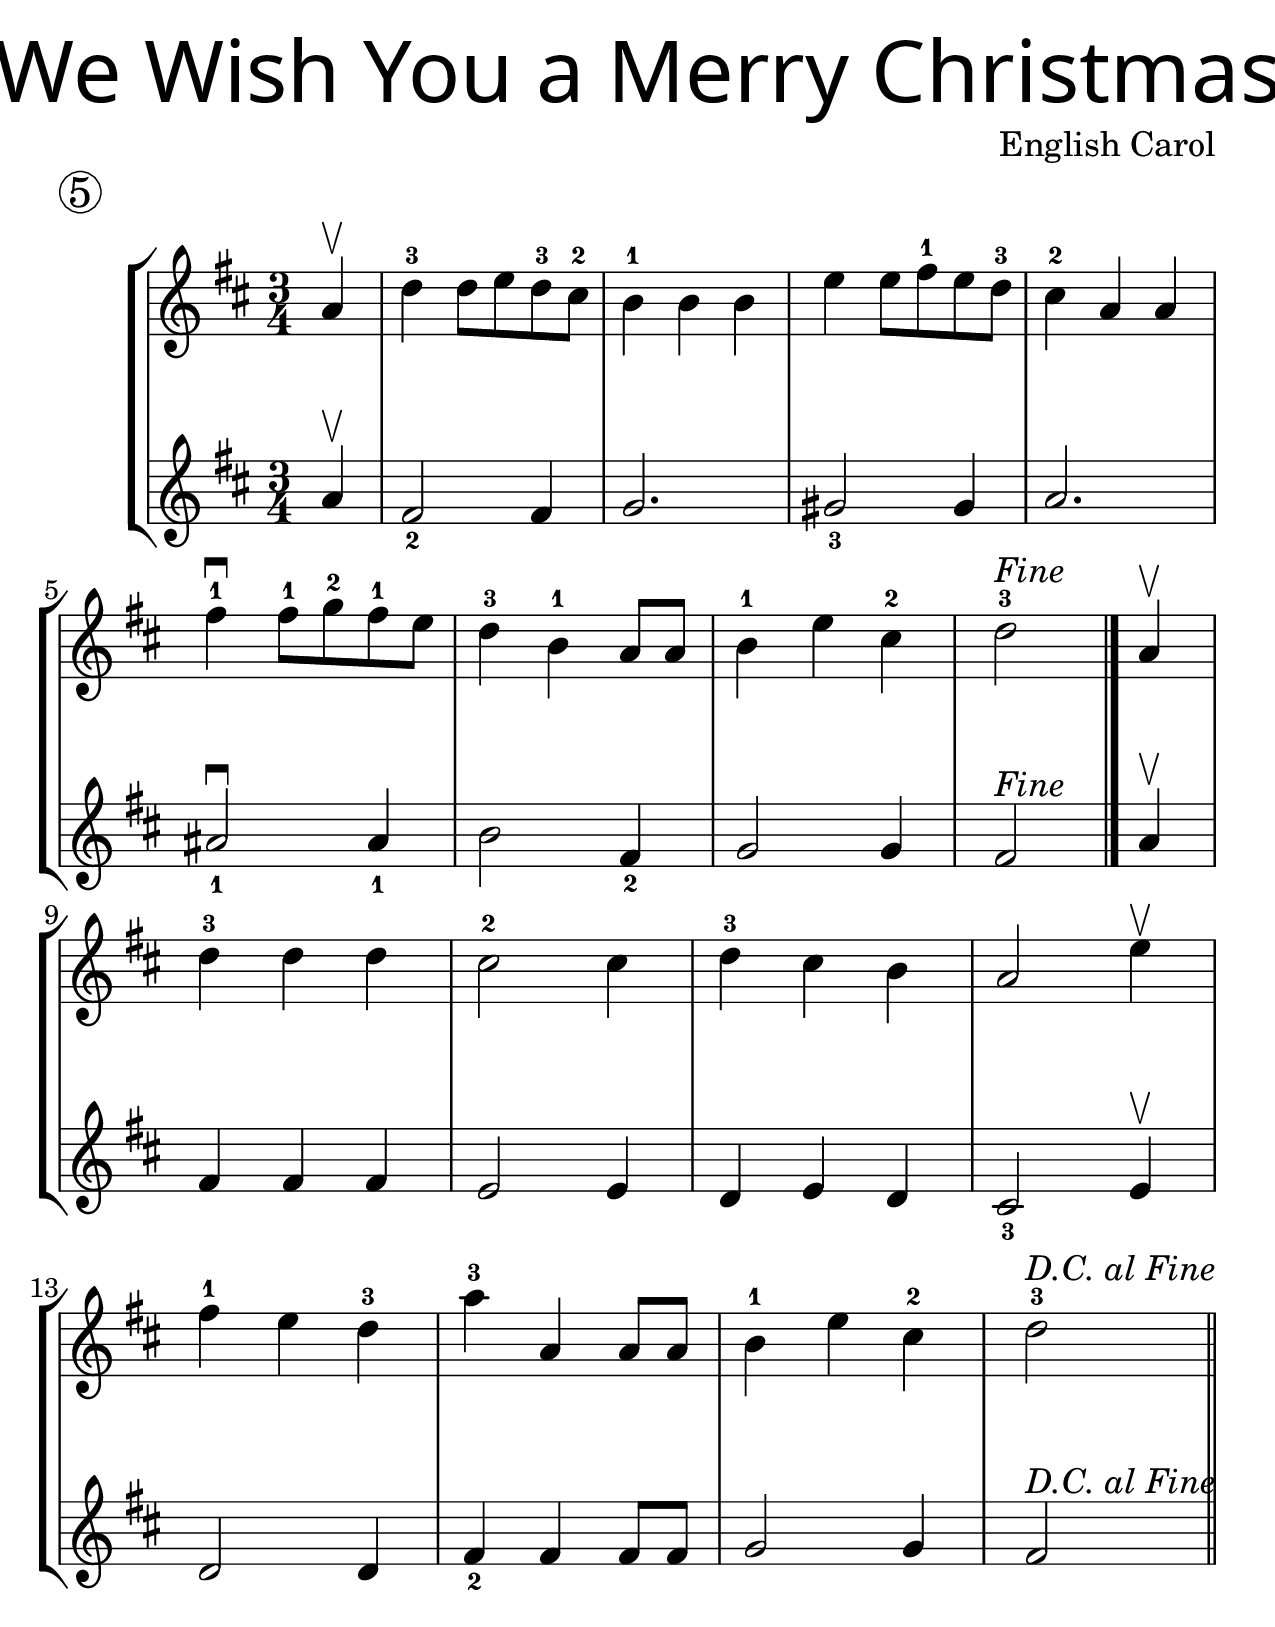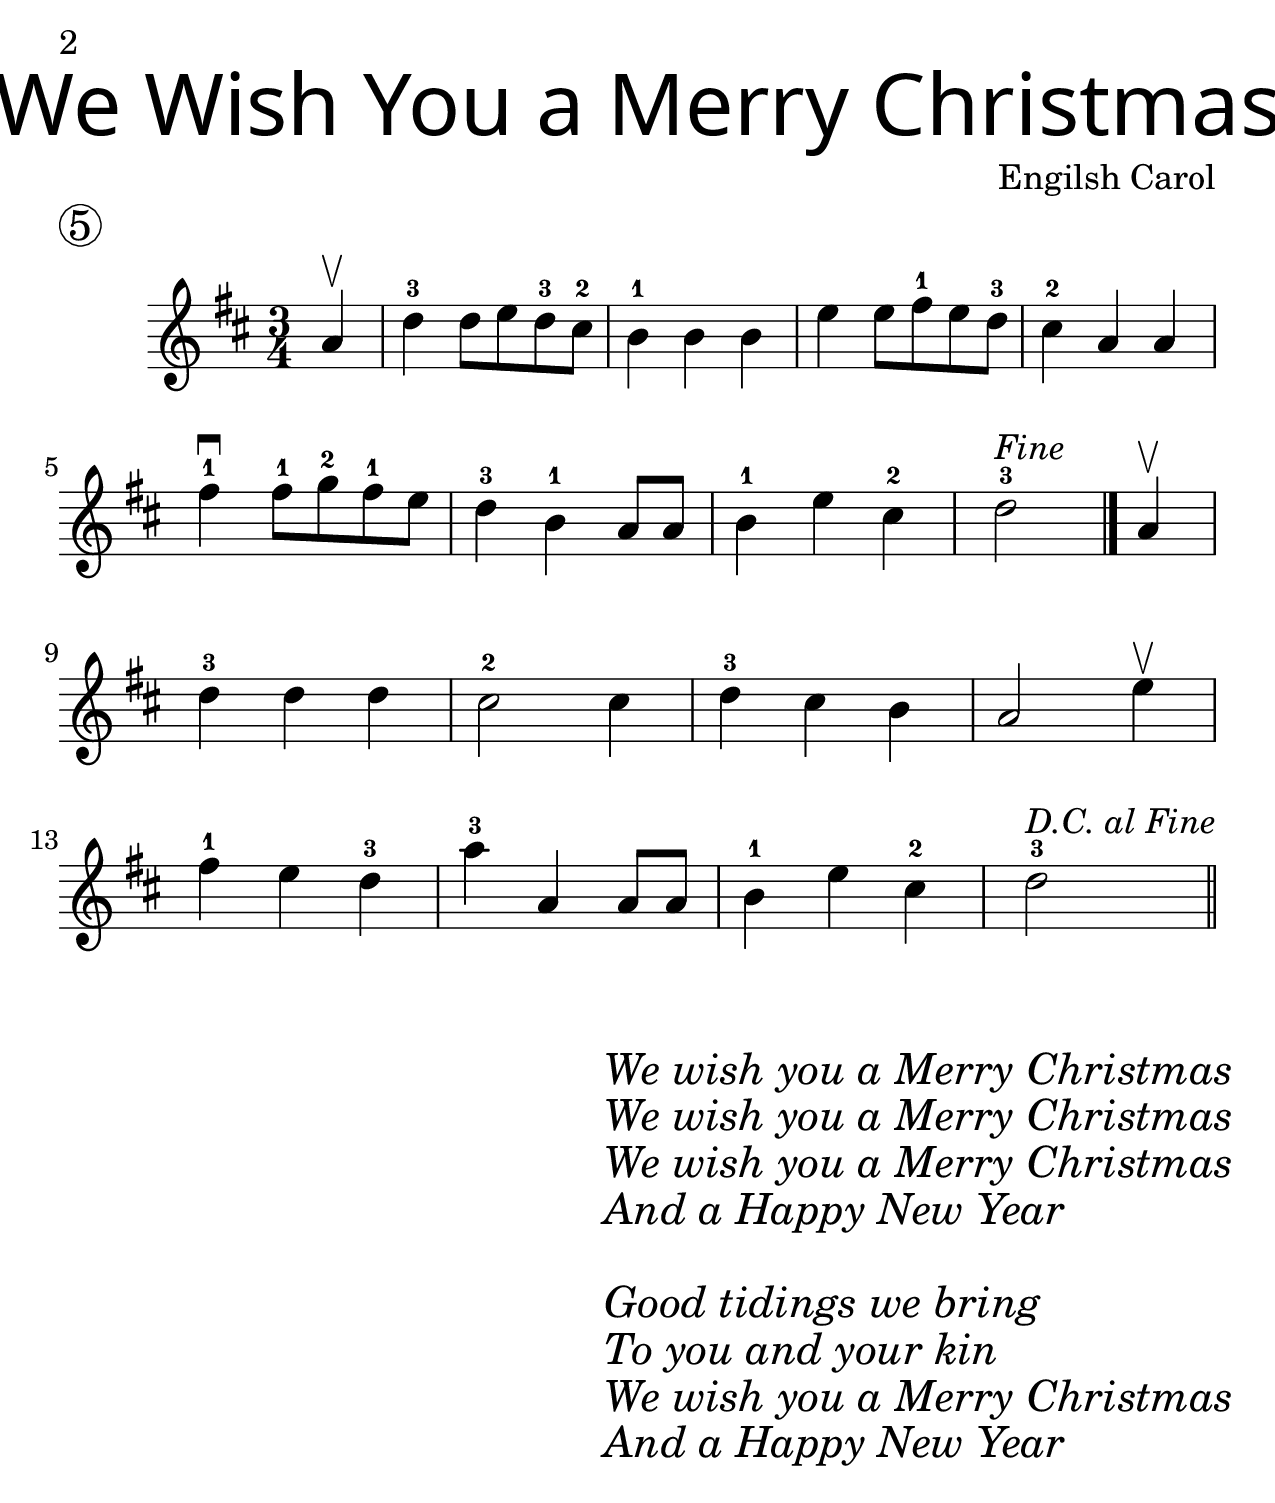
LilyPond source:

\version "2.16.2"
\language "english"
#(set-default-paper-size "letter")
#(set-global-staff-size 30)


first = \relative a' {
  \set Score.markFormatter = #format-mark-box-barnumbers
  \time 3/4
  \key d \major

  \partial 4
  a4\upbow |
  d-3 d8 e d-3 cs-2 |
  b4-1 b b |
  e4 e8 fs-1 e d-3 |
  cs4-2 a a |
  \break

  fs'\downbow-1 fs8-1 g-2 fs-1 e |
  d4-3 b-1 a8 a |
  b4-1 e cs-2 |
  d2-3^\markup { \italic Fine }
  \bar "|."
  \partial 4
  a4\upbow |
  \break

  d4-3 d d |
  cs2-2 cs4 |
  d4-3 cs b |
  a2 e'4\upbow |
  \break

  fs4-1 e d-3 |
  a'-3 a, a8 a8 |
  b4-1 e cs-2 |
  d2-3^\markup { \italic "D.C. al Fine" }
  \bar"||"
}

second = \relative a' {
  \set Score.markFormatter = #format-mark-box-barnumbers
  \time 3/4
  \key d \major

  \partial 4
  a4\upbow |
  fs2_2 fs4 |
  g2. |
  gs2_3 gs4 |
  a2. |
  \break

  as2_1\downbow as4_1 |
  b2 fs4_2 |
  g2 g4 |
  fs2^\markup { \italic "Fine" } \bar "|." \partial 4  a4\upbow
  \break

  fs4 fs fs |
  e2 e4 |
  d4 e d |
  cs2_3 e4\upbow |
  \break

  d2 d4 |
  fs4_2 fs fs8 fs8 |
  g2 g4 |
  fs2^\markup { \italic "D.C. al Fine" }
}

\bookpart {
  \header {
    title = \markup {
      \override #'(font-name . "SantasSleighFull")
      \override #'(font-size . 8)
      { "We Wish You a Merry Christmas" }
    }
    piece = \markup \huge \circle 5
    instrument = ""
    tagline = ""
    composer = "English Carol"
  }

  \score {
    \new StaffGroup <<
      \new Staff \with {
        \override VerticalAxisGroup.staff-staff-spacing = #'((basic-distance . 30))
      } {
        \first
      }
      \new Staff {
        \second
      }
    >>
  }
}

\bookpart {
  \header {
    title = \markup {
      \override #'(font-name . "SantasSleighFull")
      \override #'(font-size . 8)
      { "We Wish You a Merry Christmas" }
    }
    piece = \markup \huge \circle 5
    instrument = ""
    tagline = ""
    composer = "Engilsh Carol"
  }
  \score {
    \new Staff \with {
      \override VerticalAxisGroup.staff-staff-spacing = #'((basic-distance . 30))
    } {
      \first
    }
  }
  \markup {
    \hspace #35
    \column {
      \huge \italic {
        \line { "We wish you a Merry Christmas" }
        \line { "We wish you a Merry Christmas" }
        \line { "We wish you a Merry Christmas" }
        \line { "And a Happy New Year" }
        \line { "\n" }
        \line { "Good tidings we bring" }
        \line { "To you and your kin" }
        \line { "We wish you a Merry Christmas" }
        \line { "And a Happy New Year" }
      }
    }
  }
}
